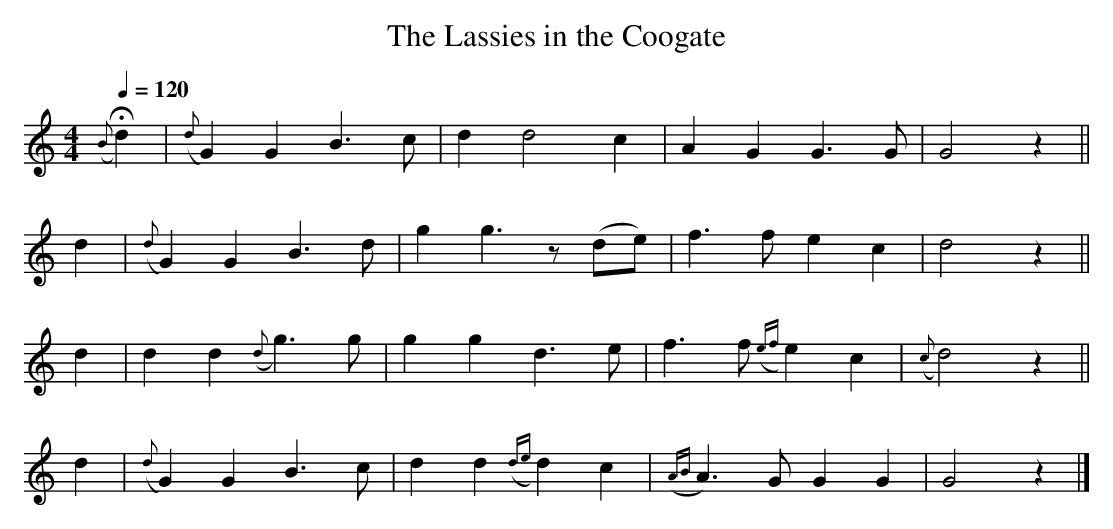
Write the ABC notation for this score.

X:1
T:The Lassies in the Coogate
M:4/4
L:1/4
Q:1/4=120
K:G Mixolydian
({B}Hd)|({d}G)G     B> c|dd2       c    |     A G       G>G|    G2 z||
     d |({d}G)G     B> d|gg>     z(d/e/)|     f> f      e c|    d2 z||
     d |    d d ({d}g>)g|gg      d>  e  |     f> f ({ef}e)c|({c}d2)z||
     d |({d}G)G     B> c|dd ({de}d)c    |({AB}A>)G      GG |    G2 z|]
